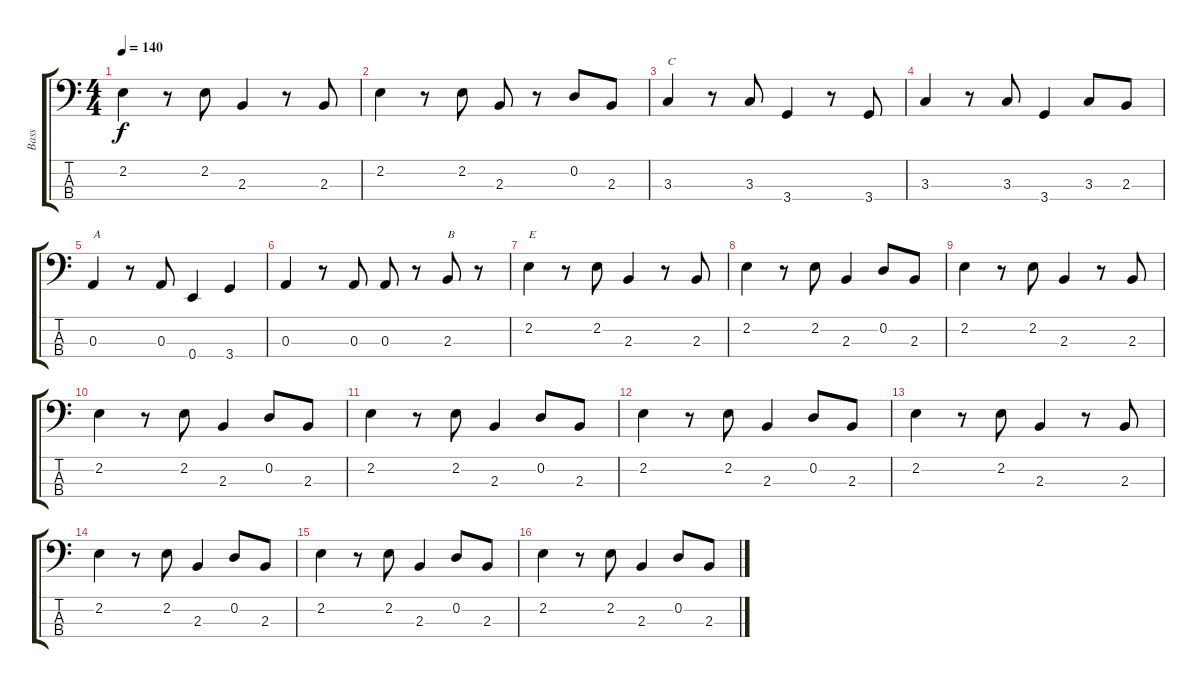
\track ("Bass" "Bass") {instrument fretlessbass}
\staff {score tabs}
\tuning (G2 D2 A1 E1) {hide}
\ts (4 4)
\tempo 140
\clef f4
\ks c
2.2.4{dy f} r.8 2.2.8 2.3.4 r.8 2.3.8 |
2.2.4 r.8 2.2.8 2.3.8 r.8 0.2.8 2.3.8 |
3.3.4{txt "C"} r.8 3.3.8 3.4.4 r.8 3.4.8 |
3.3.4 r.8 3.3.8 3.4.4 3.3.8 2.3.8 |
0.3.4{txt "A"} r.8 0.3.8 0.4.4 3.4.4 |
0.3.4 r.8 0.3.8 0.3.8 r.8 2.3.8{txt "B"} r.8 |
2.2.4{txt "E"} r.8 2.2.8 2.3.4 r.8 2.3.8 |
2.2.4 r.8 2.2.8 2.3.4 0.2.8 2.3.8 |
2.2.4 r.8 2.2.8 2.3.4 r.8 2.3.8 |
2.2.4 r.8 2.2.8 2.3.4 0.2.8 2.3.8 |
2.2.4 r.8 2.2.8 2.3.4 0.2.8 2.3.8 |
2.2.4 r.8 2.2.8 2.3.4 0.2.8 2.3.8 |
2.2.4 r.8 2.2.8 2.3.4 r.8 2.3.8 |
2.2.4 r.8 2.2.8 2.3.4 0.2.8 2.3.8 |
2.2.4 r.8 2.2.8 2.3.4 0.2.8 2.3.8 |
2.2.4 r.8 2.2.8 2.3.4 0.2.8 2.3.8
